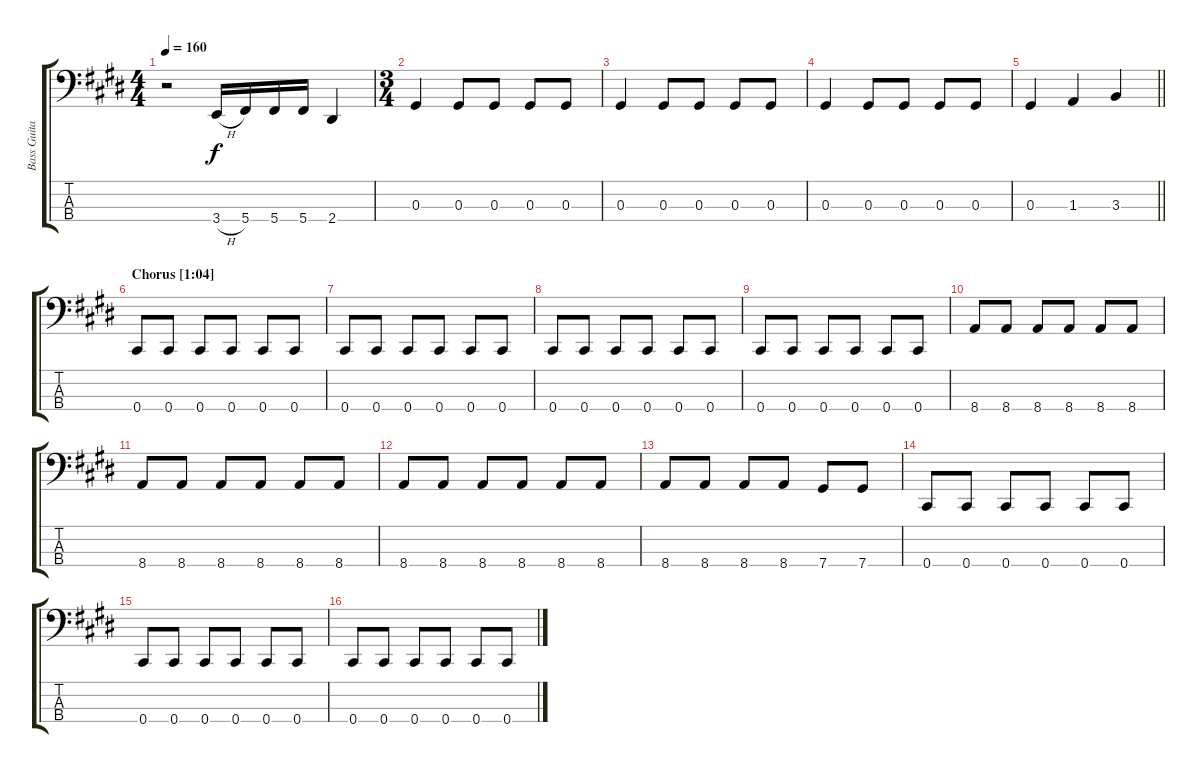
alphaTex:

\track ("Bass Guitar" "Bass Guita") {instrument electricbassfinger}
\staff {score tabs}
\tuning (Gb2 Db2 Ab1 Db1) {hide}
\ts (4 4)
\tempo 160
\clef f4
\ks c#minor
r.2{dy f} 3.4{h}.16 5.4.16 5.4.16 5.4.16 2.4.4 |
\ts (3 4)
0.3.4 0.3.8 0.3.8 0.3.8 0.3.8 |
0.3.4 0.3.8 0.3.8 0.3.8 0.3.8 |
0.3.4 0.3.8 0.3.8 0.3.8 0.3.8 |
\barLineRight lightlight
0.3.4 1.3.4 3.3.4 |
\section ("" "Chorus [1:04]")
0.4.8 0.4.8 0.4.8 0.4.8 0.4.8 0.4.8 |
0.4.8 0.4.8 0.4.8 0.4.8 0.4.8 0.4.8 |
0.4.8 0.4.8 0.4.8 0.4.8 0.4.8 0.4.8 |
0.4.8 0.4.8 0.4.8 0.4.8 0.4.8 0.4.8 |
8.4.8 8.4.8 8.4.8 8.4.8 8.4.8 8.4.8 |
8.4.8 8.4.8 8.4.8 8.4.8 8.4.8 8.4.8 |
8.4.8 8.4.8 8.4.8 8.4.8 8.4.8 8.4.8 |
8.4.8 8.4.8 8.4.8 8.4.8 7.4.8 7.4.8 |
0.4.8 0.4.8 0.4.8 0.4.8 0.4.8 0.4.8 |
0.4.8 0.4.8 0.4.8 0.4.8 0.4.8 0.4.8 |
0.4.8 0.4.8 0.4.8 0.4.8 0.4.8 0.4.8
